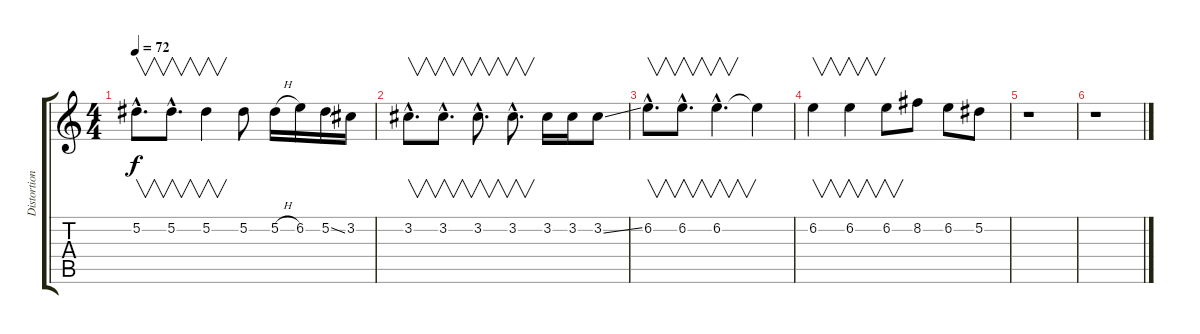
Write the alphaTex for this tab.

\track ("Distortion Guitar 2" "Distortion") {instrument distortionguitar}
\staff {score tabs}
\tuning (Eb4 Bb3 Gb3 Db3 Ab2 Eb2) {hide}
\ts (4 4)
\tempo 72
\clef g2
\ks c
5.2{hac}.8{v d dy f} 5.2{hac}.8{v d} 5.2.4{v} 5.2.8 5.2{h}.16 6.2.16 5.2{ss}.16 3.2.16 |
3.2{hac}.8{v d} 3.2{hac}.8{v d} 3.2{hac}.8{v d} 3.2{hac}.8{v d} 3.2.16 3.2.16 3.2{ss}.8 |
6.2{hac}.8{v d} 6.2{hac}.8{v d} 6.2{hac}.4{v d} 6.2{t}.4 |
6.2.4{v} 6.2.4{v} 6.2.8{v} 8.2.8 6.2.8 5.2.8 |
r.1 |
r.1
